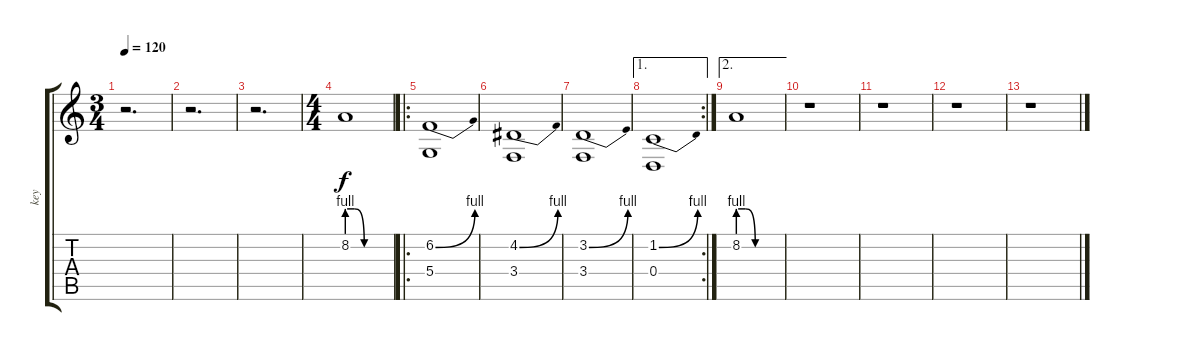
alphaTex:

\track ("key" "key") {instrument lead2sawtooth}
\staff {score tabs}
\tuning (E4 B3 G3 D3 A2 E2) {hide}
\ts (3 4)
\tempo 120
\clef g2
\ks c
r.2{d dy f} |
r.2{d} |
r.2{d} |
\ts (4 4)
8.2{be (custom 0 4 10 4 24 0 40 0 60 0)}.1{instrument lead2sawtooth} |
\ro
(6.2{be (bend 0 0 60 4)} 5.4).1 |
(4.2{be (bend 0 0 60 4)} 3.4).1 |
(3.2{be (bend 0 0 60 4)} 3.4).1 |
\ae 1
\rc 2
(1.2{be (bend 0 0 60 4)} 0.4).1 |
\ae 2
8.2{be (custom 0 4 10 4 24 0 40 0 60 0)}.1 |
r.1 |
r.1 |
r.1 |
r.1
